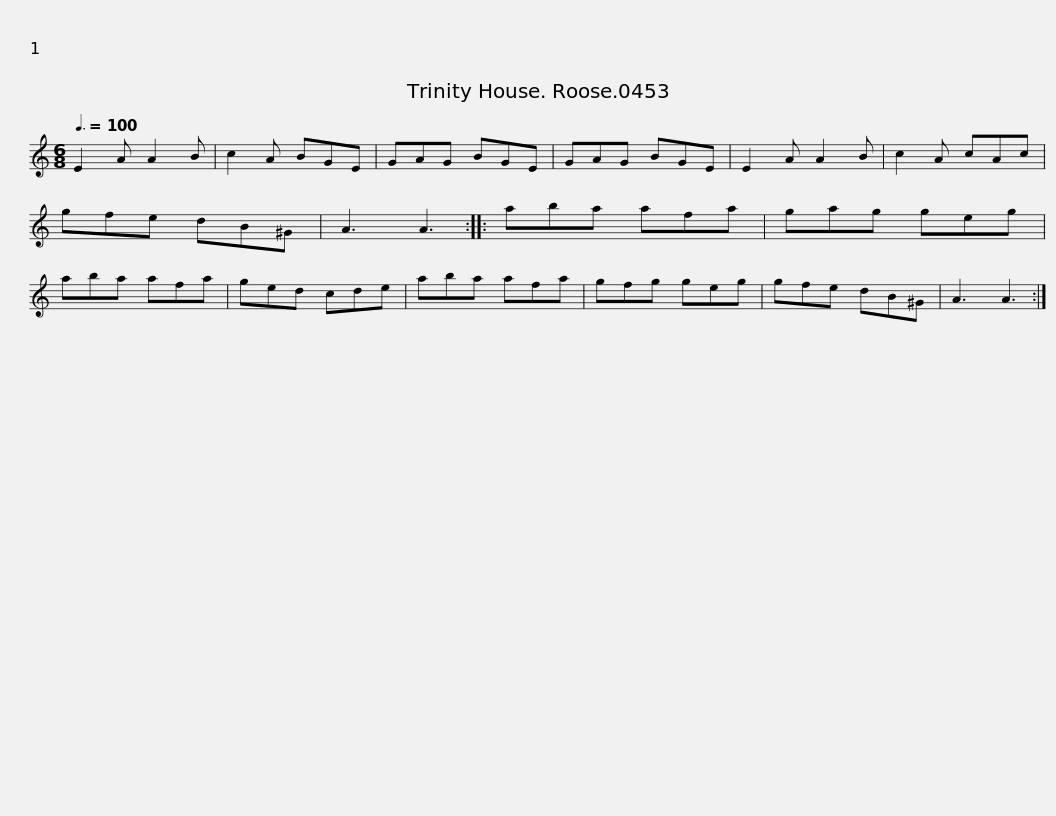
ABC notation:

X:1
L:1/8
Q:3/8=100
M:6/8
I:linebreak $
K:C
V:1 treble
V:1
 E2 A A2 B | c2 A BGE | GAG BGE | GAG BGE | E2 A A2 B | %5
 c2 A cAc | gfe dB^G | A3 A3 ::$ aba afa | gag geg | %10
 aba afa | ged cde | aba afa | gfg geg |$ gfe dB^G | %15
 A3 A3 :| %16
